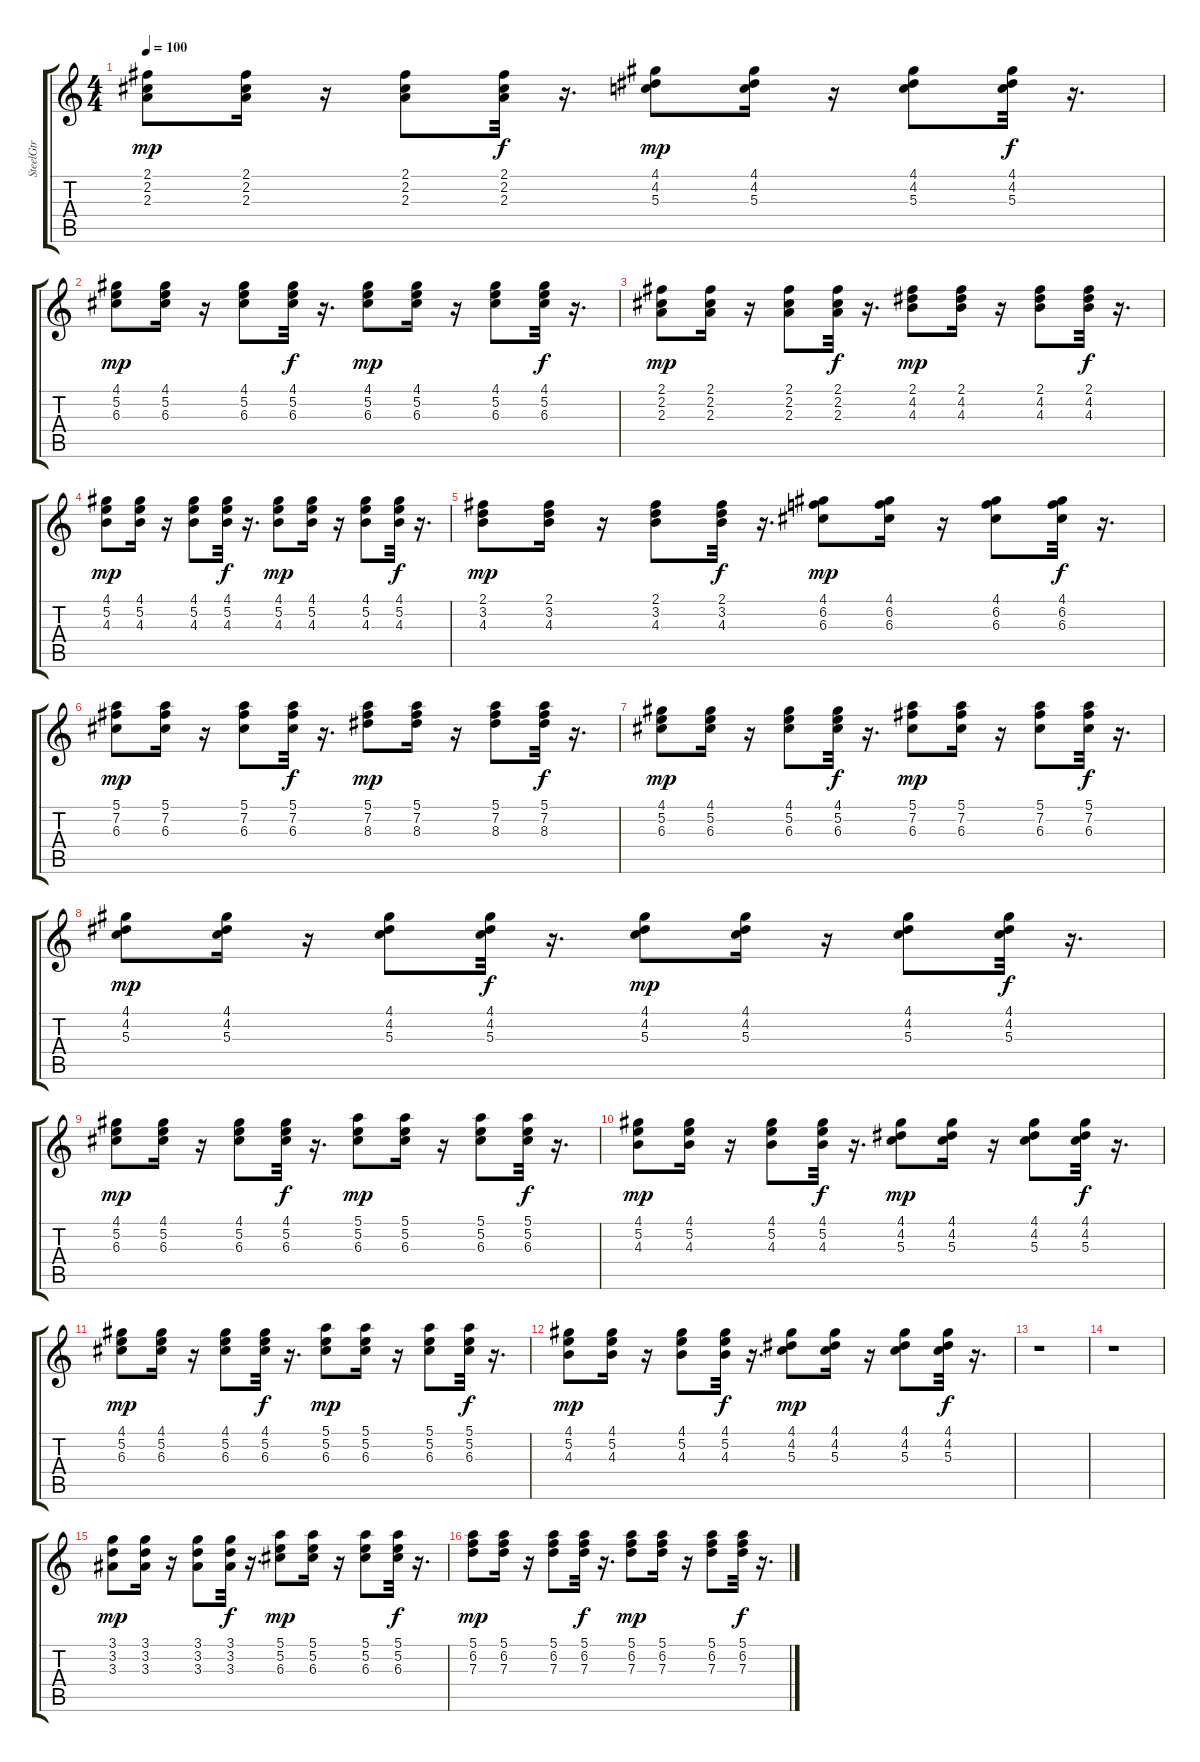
\track ("SteelGtr" "SteelGtr") {instrument acousticguitarsteel}
\staff {score tabs}
\tuning (E4 B3 G3 D3 A2 E2) {hide}
\ts (4 4)
\tempo 100
\clef g2
\ks c
(2.1 2.2 2.3).8{dy mp} (2.1 2.2 2.3).16 r.16 (2.1 2.2 2.3).8 (2.1 2.2 2.3).32{dy f} r.16{d} (4.1 4.2 5.3).8{dy mp} (4.1 4.2 5.3).16 r.16 (4.1 4.2 5.3).8 (4.1 4.2 5.3).32{dy f} r.16{d} |
(4.1 5.2 6.3).8{dy mp} (4.1 5.2 6.3).16 r.16 (4.1 5.2 6.3).8 (4.1 5.2 6.3).32{dy f} r.16{d} (4.1 5.2 6.3).8{dy mp} (4.1 5.2 6.3).16 r.16 (4.1 5.2 6.3).8 (4.1 5.2 6.3).32{dy f} r.16{d} |
(2.1 2.2 2.3).8{dy mp} (2.1 2.2 2.3).16 r.16 (2.1 2.2 2.3).8 (2.1 2.2 2.3).32{dy f} r.16{d} (2.1 4.2 4.3).8{dy mp} (2.1 4.2 4.3).16 r.16 (2.1 4.2 4.3).8 (2.1 4.2 4.3).32{dy f} r.16{d} |
(4.1 5.2 4.3).8{dy mp} (4.1 5.2 4.3).16 r.16 (4.1 5.2 4.3).8 (4.1 5.2 4.3).32{dy f} r.16{d} (4.1 5.2 4.3).8{dy mp} (4.1 5.2 4.3).16 r.16 (4.1 5.2 4.3).8 (4.1 5.2 4.3).32{dy f} r.16{d} |
(2.1 3.2 4.3).8{dy mp} (2.1 3.2 4.3).16 r.16 (2.1 3.2 4.3).8 (2.1 3.2 4.3).32{dy f} r.16{d} (4.1 6.2 6.3).8{dy mp} (4.1 6.2 6.3).16 r.16 (4.1 6.2 6.3).8 (4.1 6.2 6.3).32{dy f} r.16{d} |
(5.1 7.2 6.3).8{dy mp} (5.1 7.2 6.3).16 r.16 (5.1 7.2 6.3).8 (5.1 7.2 6.3).32{dy f} r.16{d} (5.1 7.2 8.3).8{dy mp} (5.1 7.2 8.3).16 r.16 (5.1 7.2 8.3).8 (5.1 7.2 8.3).32{dy f} r.16{d} |
(4.1 5.2 6.3).8{dy mp} (4.1 5.2 6.3).16 r.16 (4.1 5.2 6.3).8 (4.1 5.2 6.3).32{dy f} r.16{d} (5.1 7.2 6.3).8{dy mp} (5.1 7.2 6.3).16 r.16 (5.1 7.2 6.3).8 (5.1 7.2 6.3).32{dy f} r.16{d} |
(4.1 4.2 5.3).8{dy mp} (4.1 4.2 5.3).16 r.16 (4.1 4.2 5.3).8 (4.1 4.2 5.3).32{dy f} r.16{d} (4.1 4.2 5.3).8{dy mp} (4.1 4.2 5.3).16 r.16 (4.1 4.2 5.3).8 (4.1 4.2 5.3).32{dy f} r.16{d} |
(4.1 5.2 6.3).8{dy mp} (4.1 5.2 6.3).16 r.16 (4.1 5.2 6.3).8 (4.1 5.2 6.3).32{dy f} r.16{d} (5.1 5.2 6.3).8{dy mp} (5.1 5.2 6.3).16 r.16 (5.1 5.2 6.3).8 (5.1 5.2 6.3).32{dy f} r.16{d} |
(4.1 5.2 4.3).8{dy mp} (4.1 5.2 4.3).16 r.16 (4.1 5.2 4.3).8 (4.1 5.2 4.3).32{dy f} r.16{d} (4.1 4.2 5.3).8{dy mp} (4.1 4.2 5.3).16 r.16 (4.1 4.2 5.3).8 (4.1 4.2 5.3).32{dy f} r.16{d} |
(4.1 5.2 6.3).8{dy mp} (4.1 5.2 6.3).16 r.16 (4.1 5.2 6.3).8 (4.1 5.2 6.3).32{dy f} r.16{d} (5.1 5.2 6.3).8{dy mp} (5.1 5.2 6.3).16 r.16 (5.1 5.2 6.3).8 (5.1 5.2 6.3).32{dy f} r.16{d} |
(4.1 5.2 4.3).8{dy mp} (4.1 5.2 4.3).16 r.16 (4.1 5.2 4.3).8 (4.1 5.2 4.3).32{dy f} r.16{d} (4.1 4.2 5.3).8{dy mp} (4.1 4.2 5.3).16 r.16 (4.1 4.2 5.3).8 (4.1 4.2 5.3).32{dy f} r.16{d} |
r.1 |
r.1 |
(3.1 3.2 3.3).8{dy mp} (3.1 3.2 3.3).16 r.16 (3.1 3.2 3.3).8 (3.1 3.2 3.3).32{dy f} r.16{d} (5.1 5.2 6.3).8{dy mp} (5.1 5.2 6.3).16 r.16 (5.1 5.2 6.3).8 (5.1 5.2 6.3).32{dy f} r.16{d} |
(5.1 6.2 7.3).8{dy mp} (5.1 6.2 7.3).16 r.16 (5.1 6.2 7.3).8 (5.1 6.2 7.3).32{dy f} r.16{d} (5.1 6.2 7.3).8{dy mp} (5.1 6.2 7.3).16 r.16 (5.1 6.2 7.3).8 (5.1 6.2 7.3).32{dy f} r.16{d}
